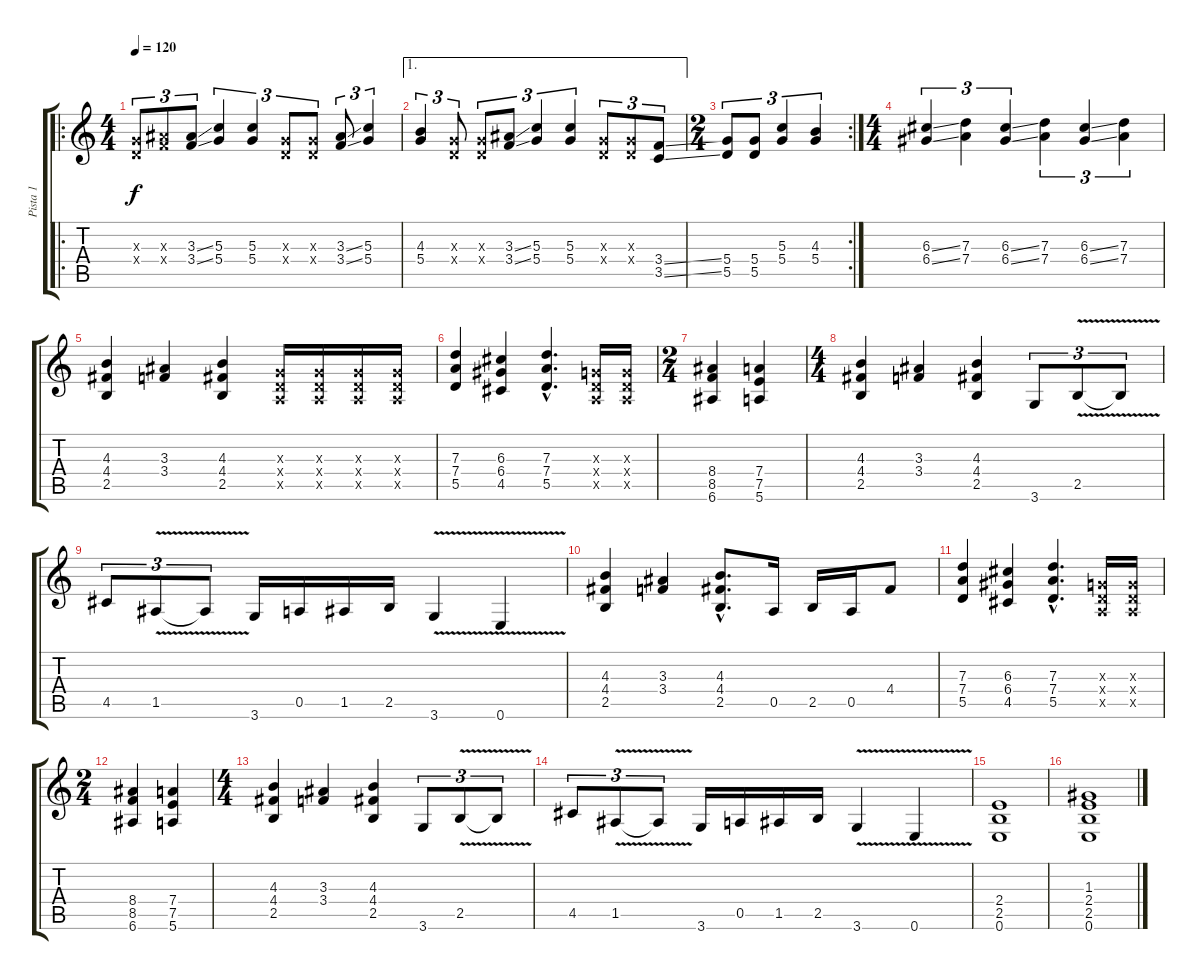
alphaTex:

\track ("Pista 1" "Pista 1") {instrument distortionguitar}
\staff {score tabs}
\tuning (E4 B3 G3 D3 A2 E2) {hide}
\ro
\ts (4 4)
\tempo 120
\clef g2
\ks c
(0.3{x} 0.4{x}).8{tu (3 2) dy f} (3.3{x} 3.4{x}).8{tu (3 2)} (3.3{ss} 3.4{ss}).8{tu (3 2)} (5.3 5.4).4{tu (3 2)} (5.3 5.4).4{tu (3 2)} (0.3{x} 0.4{x}).8{tu (3 2)} (0.3{x} 0.4{x}).8{tu (3 2)} (3.3{ss} 3.4{ss}).8{tu (3 2)} (5.3 5.4).4{tu (3 2)} |
\ae 1
(4.3 5.4).4{tu (3 2)} (0.3{x} 0.4{x}).8{tu (3 2)} (0.3{x} 0.4{x}).8{tu (3 2)} (3.3{ss} 3.4{ss}).8{tu (3 2)} (5.3 5.4).4{tu (3 2)} (5.3 5.4).4{tu (3 2)} (0.3{x} 0.4{x}).8{tu (3 2)} (0.3{x} 0.4{x}).8{tu (3 2)} (3.4{ss} 3.5{ss}).8{tu (3 2)} |
\rc 2
\ts (2 4)
(5.4 5.5).8{tu (3 2)} (5.4 5.5).8{tu (3 2)} (5.3 5.4).4{tu (3 2)} (4.3 5.4).4{tu (3 2)} |
\ts (4 4)
(6.3{ss} 6.4{ss}).4{tu (3 2)} (7.3 7.4).4{tu (3 2)} (6.3{ss} 6.4{ss}).4{tu (3 2)} (7.3 7.4).4{tu (3 2)} (6.3{ss} 6.4{ss}).4{tu (3 2)} (7.3 7.4).4{tu (3 2)} |
(4.3 4.4 2.5).4 (3.3 3.4).4 (4.3 4.4 2.5).4 (0.3{x} 0.4{x} 0.5{x}).16 (0.3{x} 0.4{x} 0.5{x}).16 (0.3{x} 0.4{x} 0.5{x}).16 (0.3{x} 0.4{x} 0.5{x}).16 |
(7.3 7.4 5.5).4 (6.3 6.4 4.5).4 (7.3{hac} 7.4{hac} 5.5{hac}).4{d} (0.3{x} 0.4{x} 0.5{x}).16 (0.3{x} 0.4{x} 0.5{x}).16 |
\ts (2 4)
(8.4 8.5 6.6).4 (7.4 7.5 5.6).4 |
\ts (4 4)
(4.3 4.4 2.5).4 (3.3 3.4).4 (4.3 4.4 2.5).4 3.6.8{tu (3 2)} 2.5{v}.8{tu (3 2)} 2.5{t}.8{tu (3 2)} |
4.5.8{tu (3 2)} 1.5{v}.8{tu (3 2)} 1.5{t}.8{tu (3 2)} 3.6.16 0.5.16 1.5.16 2.5.16 3.6{v}.4 0.6{v}.4 |
(4.3 4.4 2.5).4 (3.3 3.4).4 (4.3{hac} 4.4{hac} 2.5{hac}).8{d} 0.5.16 2.5.16 0.5.16 4.4.8 |
(7.3 7.4 5.5).4 (6.3 6.4 4.5).4 (7.3{hac} 7.4{hac} 5.5{hac}).4{d} (0.3{x} 0.4{x} 0.5{x}).16 (0.3{x} 0.4{x} 0.5{x}).16 |
\ts (2 4)
(8.4 8.5 6.6).4 (7.4 7.5 5.6).4 |
\ts (4 4)
(4.3 4.4 2.5).4 (3.3 3.4).4 (4.3 4.4 2.5).4 3.6.8{tu (3 2)} 2.5{v}.8{tu (3 2)} 2.5{t}.8{tu (3 2)} |
4.5.8{tu (3 2)} 1.5{v}.8{tu (3 2)} 1.5{t}.8{tu (3 2)} 3.6.16 0.5.16 1.5.16 2.5.16 3.6{v}.4 0.6{v}.4 |
(2.4 2.5 0.6).1 |
(1.3 2.4 2.5 0.6).1
